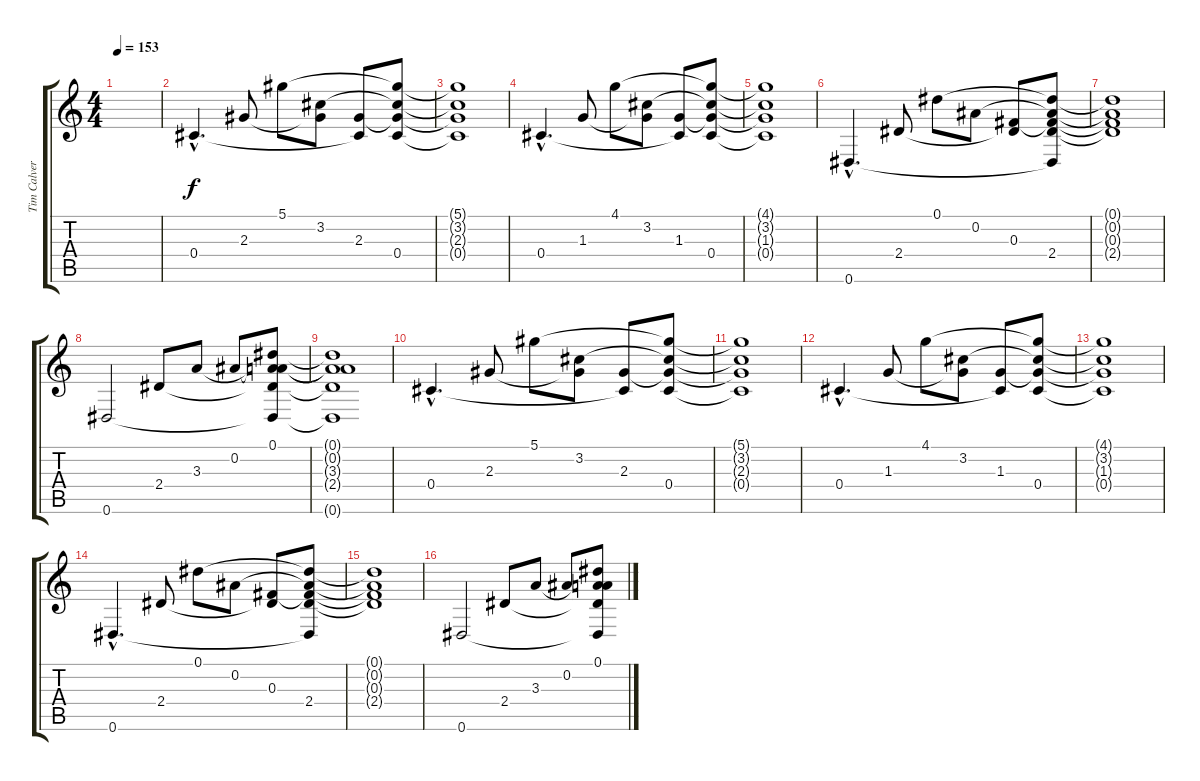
\track ("Tim Calvert" "Tim Calver") {instrument electricguitarclean}
\staff {score tabs}
\tuning (Eb4 Bb3 Gb3 Db3 Ab2 Eb2) {hide}
\ts (4 4)
\tempo 153
\clef g2
\ks c
|
0.4{hac}.4{d} 2.3.8 5.1.8 (3.2 2.3{t}).8 (2.3 0.4{t}).8 (5.1{t} 3.2{t} 2.3{t} 0.4).8 |
(5.1{t} 3.2{t} 2.3{t} 0.4{t}).1 |
0.4{hac}.4{d} 1.3.8 4.1.8 (3.2 1.3{t}).8 (1.3 0.4{t}).8 (4.1{t} 3.2{t} 1.3{t} 0.4).8 |
(4.1{t} 3.2{t} 1.3{t} 0.4{t}).1 |
0.6{hac}.4{d} 2.4.8 0.1.8 0.2.8 (0.3 2.4{t}).8 (0.1{t} 0.2{t} 0.3{t} 2.4 0.6{t}).8 |
(0.1{t} 0.2{t} 0.3{t} 2.4{t}).1 |
0.6.2 2.4.8 3.3.8 0.2.8 (0.1 0.2{t} 3.3{t} 2.4{t} 0.6{t}).8 |
(0.1{t} 0.2{t} 3.3{t} 2.4{t} 0.6{t}).1 |
0.4{hac}.4{d} 2.3.8 5.1.8 (3.2 2.3{t}).8 (2.3 0.4{t}).8 (5.1{t} 3.2{t} 2.3{t} 0.4).8 |
(5.1{t} 3.2{t} 2.3{t} 0.4{t}).1 |
0.4{hac}.4{d} 1.3.8 4.1.8 (3.2 1.3{t}).8 (1.3 0.4{t}).8 (4.1{t} 3.2{t} 1.3{t} 0.4).8 |
(4.1{t} 3.2{t} 1.3{t} 0.4{t}).1 |
0.6{hac}.4{d} 2.4.8 0.1.8 0.2.8 (0.3 2.4{t}).8 (0.1{t} 0.2{t} 0.3{t} 2.4 0.6{t}).8 |
(0.1{t} 0.2{t} 0.3{t} 2.4{t}).1 |
0.6.2 2.4.8 3.3.8 0.2.8 (0.1 0.2{t} 3.3{t} 2.4{t} 0.6{t}).8
